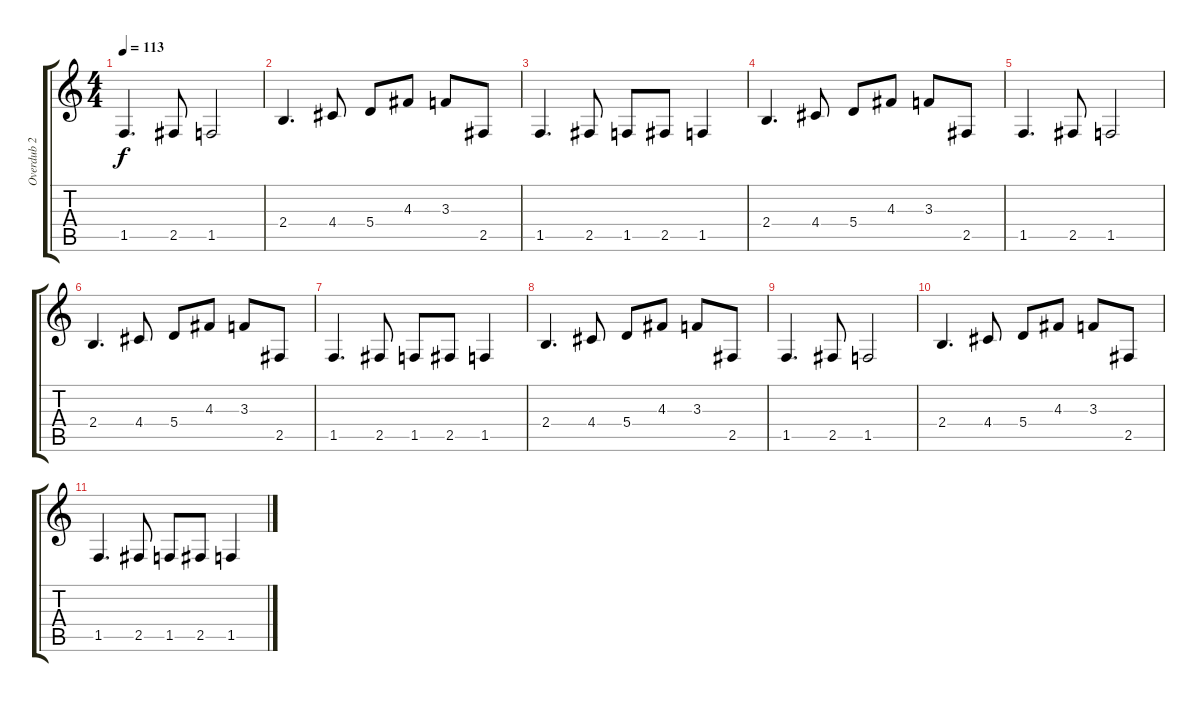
\track ("Overdub 2" "Overdub 2") {instrument distortionguitar}
\staff {score tabs}
\tuning (B3 Gb3 D3 A2 E2 B1) {hide}
\ts (4 4)
\tempo 113
\clef g2
\ks c
1.5.4{d dy f} 2.5.8 1.5.2 |
2.4.4{d} 4.4.8 5.4.8 4.3.8 3.3.8 2.5.8 |
1.5.4{d} 2.5.8 1.5.8 2.5.8 1.5.4 |
2.4.4{d} 4.4.8 5.4.8 4.3.8 3.3.8 2.5.8 |
1.5.4{d} 2.5.8 1.5.2 |
2.4.4{d} 4.4.8 5.4.8 4.3.8 3.3.8 2.5.8 |
1.5.4{d} 2.5.8 1.5.8 2.5.8 1.5.4 |
2.4.4{d} 4.4.8 5.4.8 4.3.8 3.3.8 2.5.8 |
1.5.4{d} 2.5.8 1.5.2 |
2.4.4{d} 4.4.8 5.4.8 4.3.8 3.3.8 2.5.8 |
1.5.4{d} 2.5.8 1.5.8 2.5.8 1.5.4
